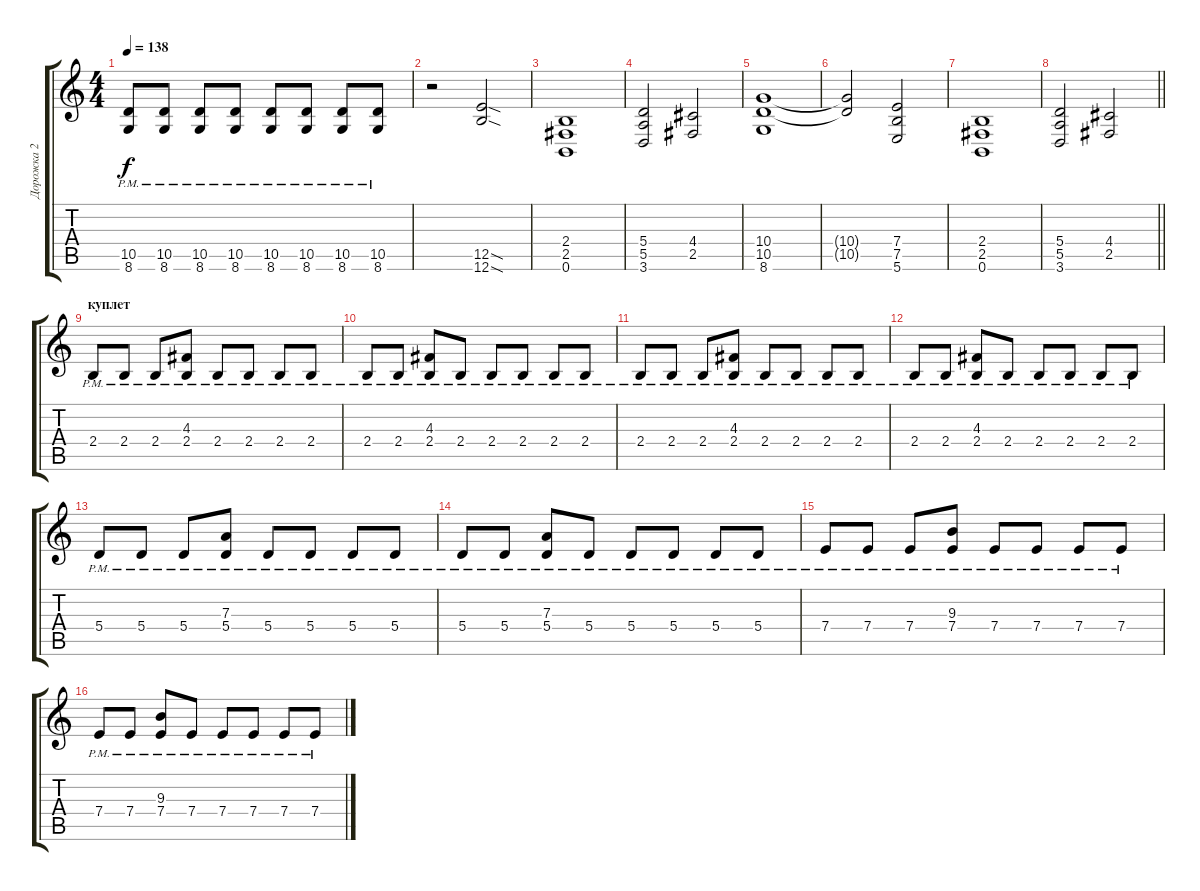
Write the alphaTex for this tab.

\track ("Дорожка 2" "Дорожка 2") {instrument distortionguitar}
\staff {score tabs}
\tuning (B3 Gb3 D3 A2 E2 B1) {hide}
\ts (4 4)
\tempo 138
\clef g2
\ks c
(10.5{pm} 8.6{pm}).8{dy f} (10.5{pm} 8.6{pm}).8 (10.5{pm} 8.6{pm}).8 (10.5{pm} 8.6{pm}).8 (10.5{pm} 8.6{pm}).8 (10.5{pm} 8.6{pm}).8 (10.5{pm} 8.6{pm}).8 (10.5{pm} 8.6{pm}).8 |
r.2 (12.5{sod} 12.6{sod}).2 |
(2.4 2.5 0.6).1 |
(5.4 5.5 3.6).2 (4.4 2.5).2 |
(10.4 10.5 8.6).1 |
(10.4{t} 10.5{t}).2 (7.4 7.5 5.6).2 |
(2.4 2.5 0.6).1 |
\barLineRight lightlight
(5.4 5.5 3.6).2 (4.4 2.5).2 |
\section ("" "куплет")
2.4{pm}.8{instrument electricguitarmuted} 2.4{pm}.8 2.4{pm}.8 (4.3 2.4{pm}).8 2.4{pm}.8 2.4{pm}.8 2.4{pm}.8 2.4{pm}.8 |
2.4{pm}.8 2.4{pm}.8 (4.3 2.4{pm}).8 2.4{pm}.8 2.4{pm}.8 2.4{pm}.8 2.4{pm}.8 2.4{pm}.8 |
2.4{pm}.8 2.4{pm}.8 2.4{pm}.8 (4.3 2.4{pm}).8 2.4{pm}.8 2.4{pm}.8 2.4{pm}.8 2.4{pm}.8 |
2.4{pm}.8 2.4{pm}.8 (4.3 2.4{pm}).8 2.4{pm}.8 2.4{pm}.8 2.4{pm}.8 2.4{pm}.8 2.4{pm}.8 |
5.4{pm}.8 5.4{pm}.8 5.4{pm}.8 (7.3 5.4{pm}).8 5.4{pm}.8 5.4{pm}.8 5.4{pm}.8 5.4{pm}.8 |
5.4{pm}.8 5.4{pm}.8 (7.3 5.4{pm}).8 5.4{pm}.8 5.4{pm}.8 5.4{pm}.8 5.4{pm}.8 5.4{pm}.8 |
7.4{pm}.8 7.4{pm}.8 7.4{pm}.8 (9.3 7.4{pm}).8 7.4{pm}.8 7.4{pm}.8 7.4{pm}.8 7.4{pm}.8 |
7.4{pm}.8 7.4{pm}.8 (9.3 7.4{pm}).8 7.4{pm}.8 7.4{pm}.8 7.4{pm}.8 7.4{pm}.8 7.4{pm}.8
